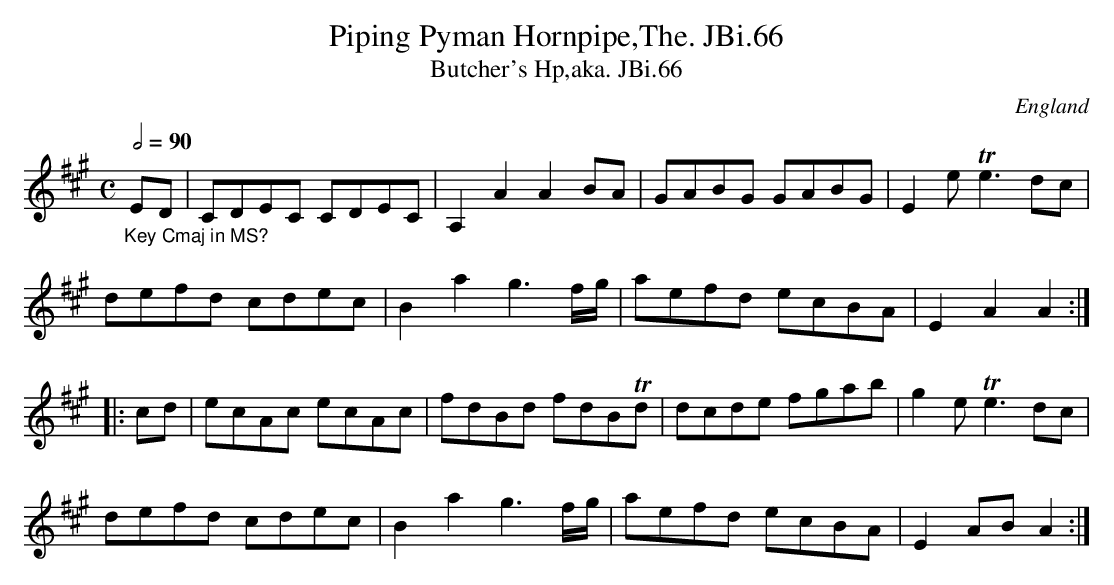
X:1
T:Piping Pyman Hornpipe,The. JBi.66
T:Butcher's Hp,aka. JBi.66
L:1/8
M:C
O:England
Q:1/2=90
K:A
"_Key Cmaj in MS?"
ED|CDEC CDEC|A,2A2A2BA|GABG GABG|E2eTe3dc|!
defd cdec|B2a2g3f/g/|aefd ecBA|E2A2A2:|!
|:cd|ecAc ecAc|fdBd fdBTd|dcde fgab|g2eTe3dc|!
defd cdec|B2a2g3f/g/|aefd ecBA|E2ABA2:|
